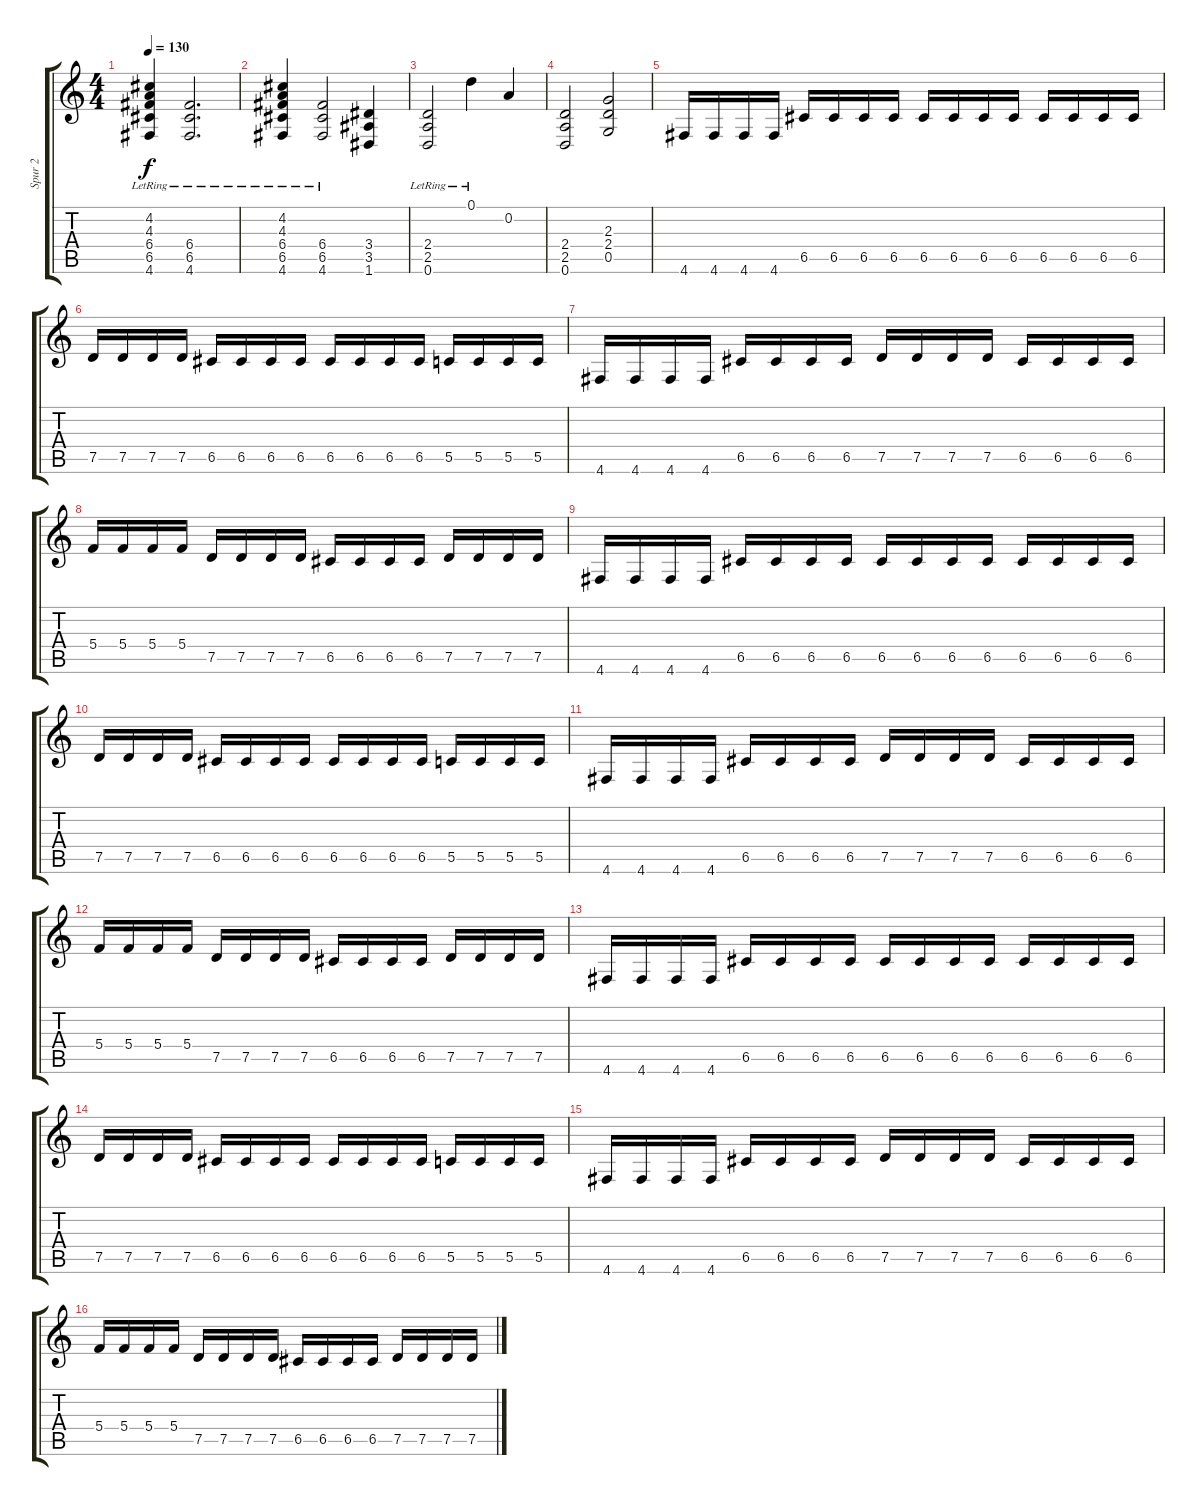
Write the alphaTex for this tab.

\track ("Spur 2" "Spur 2") {instrument distortionguitar}
\staff {score tabs}
\tuning (D4 A3 F3 C3 G2 D2) {hide}
\ts (4 4)
\tempo 130
\clef g2
\ks c
(4.2{lr} 4.3{lr} 6.4{lr} 6.5{lr} 4.6{lr}).4{dy f} (6.4{lr} 6.5{lr} 4.6{lr}).2{d} |
(4.2{lr} 4.3{lr} 6.4{lr} 6.5{lr} 4.6{lr}).4 (6.4{lr} 6.5{lr} 4.6{lr}).2 (3.4 3.5 1.6).4 |
(2.4{lr} 2.5{lr} 0.6{lr}).2 0.1{lr}.4 0.2.4 |
(2.4 2.5 0.6).2 (2.3 2.4 0.5).2 |
4.6.16 4.6.16 4.6.16 4.6.16 6.5.16 6.5.16 6.5.16 6.5.16 6.5.16 6.5.16 6.5.16 6.5.16 6.5.16 6.5.16 6.5.16 6.5.16 |
7.5.16 7.5.16 7.5.16 7.5.16 6.5.16 6.5.16 6.5.16 6.5.16 6.5.16 6.5.16 6.5.16 6.5.16 5.5.16 5.5.16 5.5.16 5.5.16 |
4.6.16 4.6.16 4.6.16 4.6.16 6.5.16 6.5.16 6.5.16 6.5.16 7.5.16 7.5.16 7.5.16 7.5.16 6.5.16 6.5.16 6.5.16 6.5.16 |
5.4.16 5.4.16 5.4.16 5.4.16 7.5.16 7.5.16 7.5.16 7.5.16 6.5.16 6.5.16 6.5.16 6.5.16 7.5.16 7.5.16 7.5.16 7.5.16 |
4.6.16 4.6.16 4.6.16 4.6.16 6.5.16 6.5.16 6.5.16 6.5.16 6.5.16 6.5.16 6.5.16 6.5.16 6.5.16 6.5.16 6.5.16 6.5.16 |
7.5.16 7.5.16 7.5.16 7.5.16 6.5.16 6.5.16 6.5.16 6.5.16 6.5.16 6.5.16 6.5.16 6.5.16 5.5.16 5.5.16 5.5.16 5.5.16 |
4.6.16 4.6.16 4.6.16 4.6.16 6.5.16 6.5.16 6.5.16 6.5.16 7.5.16 7.5.16 7.5.16 7.5.16 6.5.16 6.5.16 6.5.16 6.5.16 |
5.4.16 5.4.16 5.4.16 5.4.16 7.5.16 7.5.16 7.5.16 7.5.16 6.5.16 6.5.16 6.5.16 6.5.16 7.5.16 7.5.16 7.5.16 7.5.16 |
4.6.16 4.6.16 4.6.16 4.6.16 6.5.16 6.5.16 6.5.16 6.5.16 6.5.16 6.5.16 6.5.16 6.5.16 6.5.16 6.5.16 6.5.16 6.5.16 |
7.5.16 7.5.16 7.5.16 7.5.16 6.5.16 6.5.16 6.5.16 6.5.16 6.5.16 6.5.16 6.5.16 6.5.16 5.5.16 5.5.16 5.5.16 5.5.16 |
4.6.16 4.6.16 4.6.16 4.6.16 6.5.16 6.5.16 6.5.16 6.5.16 7.5.16 7.5.16 7.5.16 7.5.16 6.5.16 6.5.16 6.5.16 6.5.16 |
5.4.16 5.4.16 5.4.16 5.4.16 7.5.16 7.5.16 7.5.16 7.5.16 6.5.16 6.5.16 6.5.16 6.5.16 7.5.16 7.5.16 7.5.16 7.5.16
